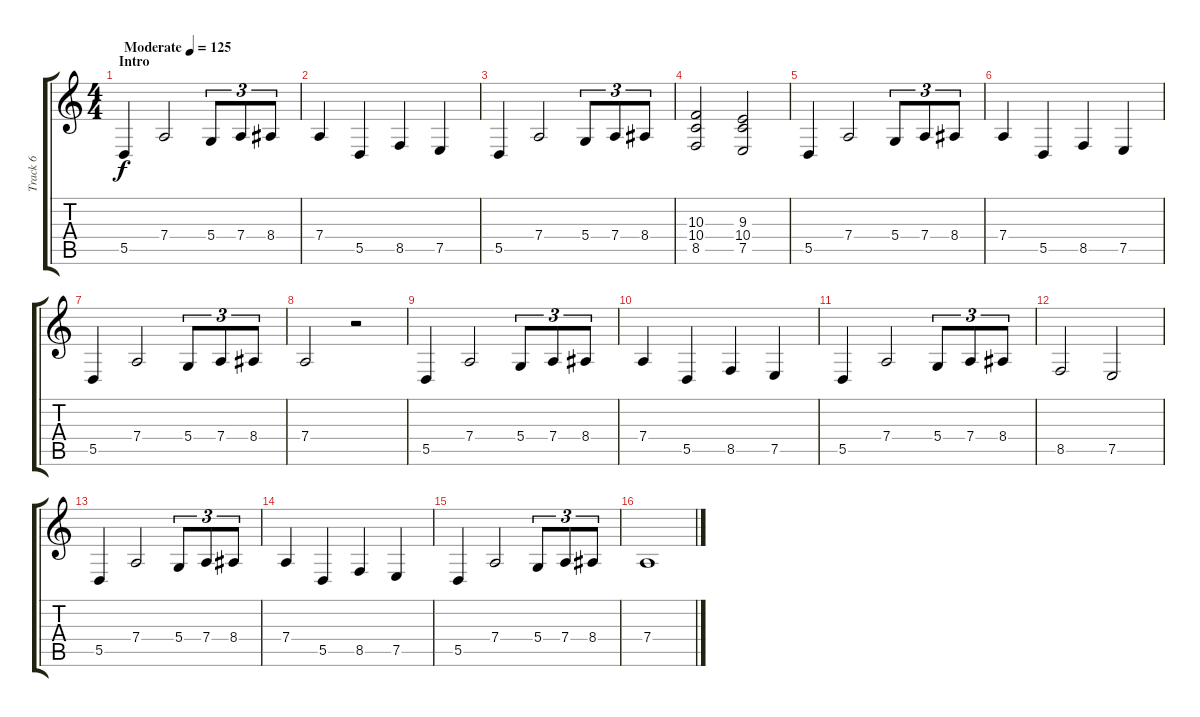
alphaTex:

\track ("Track 6" "Track 6") {instrument trumpet}
\staff {score tabs}
\tuning (E4 B3 G3 D3 A2 D2) {hide}
\ts (4 4)
\section ("" "Intro")
\tempo (125 "Moderate")
\clef g2
\ks c
5.5.4{dy f instrument trumpet} 7.4.2 5.4.8{tu (3 2)} 7.4.8{tu (3 2)} 8.4.8{tu (3 2)} |
7.4.4 5.5.4 8.5.4 7.5.4 |
5.5.4 7.4.2 5.4.8{tu (3 2)} 7.4.8{tu (3 2)} 8.4.8{tu (3 2)} |
(10.3 10.4 8.5).2 (9.3 10.4 7.5).2 |
5.5.4 7.4.2 5.4.8{tu (3 2)} 7.4.8{tu (3 2)} 8.4.8{tu (3 2)} |
7.4.4 5.5.4 8.5.4 7.5.4 |
5.5.4 7.4.2 5.4.8{tu (3 2)} 7.4.8{tu (3 2)} 8.4.8{tu (3 2)} |
7.4.2 r.2 |
5.5.4 7.4.2 5.4.8{tu (3 2)} 7.4.8{tu (3 2)} 8.4.8{tu (3 2)} |
7.4.4 5.5.4 8.5.4 7.5.4 |
5.5.4 7.4.2 5.4.8{tu (3 2)} 7.4.8{tu (3 2)} 8.4.8{tu (3 2)} |
8.5.2 7.5.2 |
5.5.4 7.4.2 5.4.8{tu (3 2)} 7.4.8{tu (3 2)} 8.4.8{tu (3 2)} |
7.4.4 5.5.4 8.5.4 7.5.4 |
5.5.4 7.4.2 5.4.8{tu (3 2)} 7.4.8{tu (3 2)} 8.4.8{tu (3 2)} |
7.4.1
